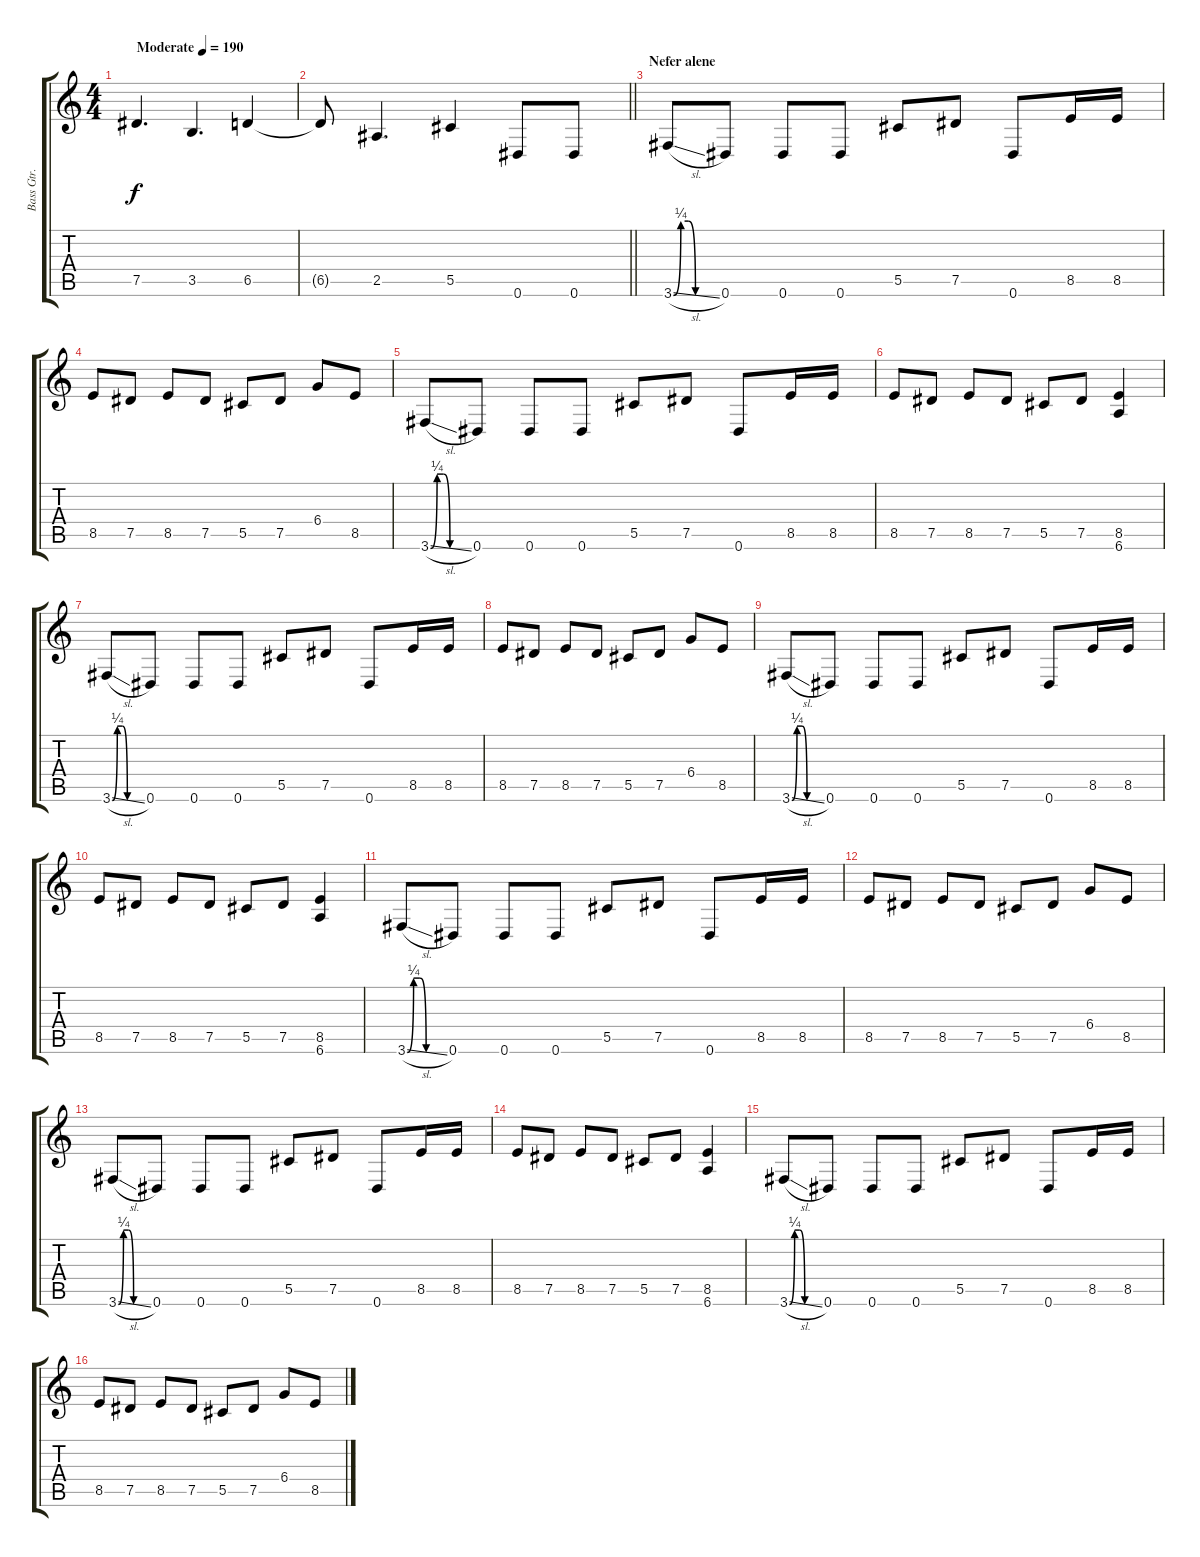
\track ("Bass Gtr." "Bass Gtr.") {instrument electricbassfinger}
\staff {score tabs}
\tuning (Eb4 Bb3 Gb3 Db3 Ab2 Eb2) {hide}
\ts (4 4)
\tempo (190 "Moderate")
\clef g2
\ks c
7.5.4{d dy f instrument electricbassfinger} 3.5.4{d} 6.5.4 |
\barLineRight lightlight
6.5{t}.8 2.5.4{d} 5.5.4 0.6.8 0.6.8 |
\section ("" "Nefer alene")
3.6{be (custom 0 0 10 1 20 1 30 0 60 0) sl}.8 0.6.8 0.6.8 0.6.8 5.5.8 7.5.8 0.6.8 8.5.16 8.5.16 |
8.5.8 7.5.8 8.5.8 7.5.8 5.5.8 7.5.8 6.4.8 8.5.8 |
3.6{be (custom 0 0 10 1 20 1 30 0 60 0) sl}.8 0.6.8 0.6.8 0.6.8 5.5.8 7.5.8 0.6.8 8.5.16 8.5.16 |
8.5.8 7.5.8 8.5.8 7.5.8 5.5.8 7.5.8 (8.5 6.6).4 |
3.6{be (custom 0 0 10 1 20 1 30 0 60 0) sl}.8 0.6.8 0.6.8 0.6.8 5.5.8 7.5.8 0.6.8 8.5.16 8.5.16 |
8.5.8 7.5.8 8.5.8 7.5.8 5.5.8 7.5.8 6.4.8 8.5.8 |
3.6{be (custom 0 0 10 1 20 1 30 0 60 0) sl}.8 0.6.8 0.6.8 0.6.8 5.5.8 7.5.8 0.6.8 8.5.16 8.5.16 |
8.5.8 7.5.8 8.5.8 7.5.8 5.5.8 7.5.8 (8.5 6.6).4 |
3.6{be (custom 0 0 10 1 20 1 30 0 60 0) sl}.8 0.6.8 0.6.8 0.6.8 5.5.8 7.5.8 0.6.8 8.5.16 8.5.16 |
8.5.8 7.5.8 8.5.8 7.5.8 5.5.8 7.5.8 6.4.8 8.5.8 |
3.6{be (custom 0 0 10 1 20 1 30 0 60 0) sl}.8 0.6.8 0.6.8 0.6.8 5.5.8 7.5.8 0.6.8 8.5.16 8.5.16 |
8.5.8 7.5.8 8.5.8 7.5.8 5.5.8 7.5.8 (8.5 6.6).4 |
3.6{be (custom 0 0 10 1 20 1 30 0 60 0) sl}.8 0.6.8 0.6.8 0.6.8 5.5.8 7.5.8 0.6.8 8.5.16 8.5.16 |
8.5.8 7.5.8 8.5.8 7.5.8 5.5.8 7.5.8 6.4.8 8.5.8
